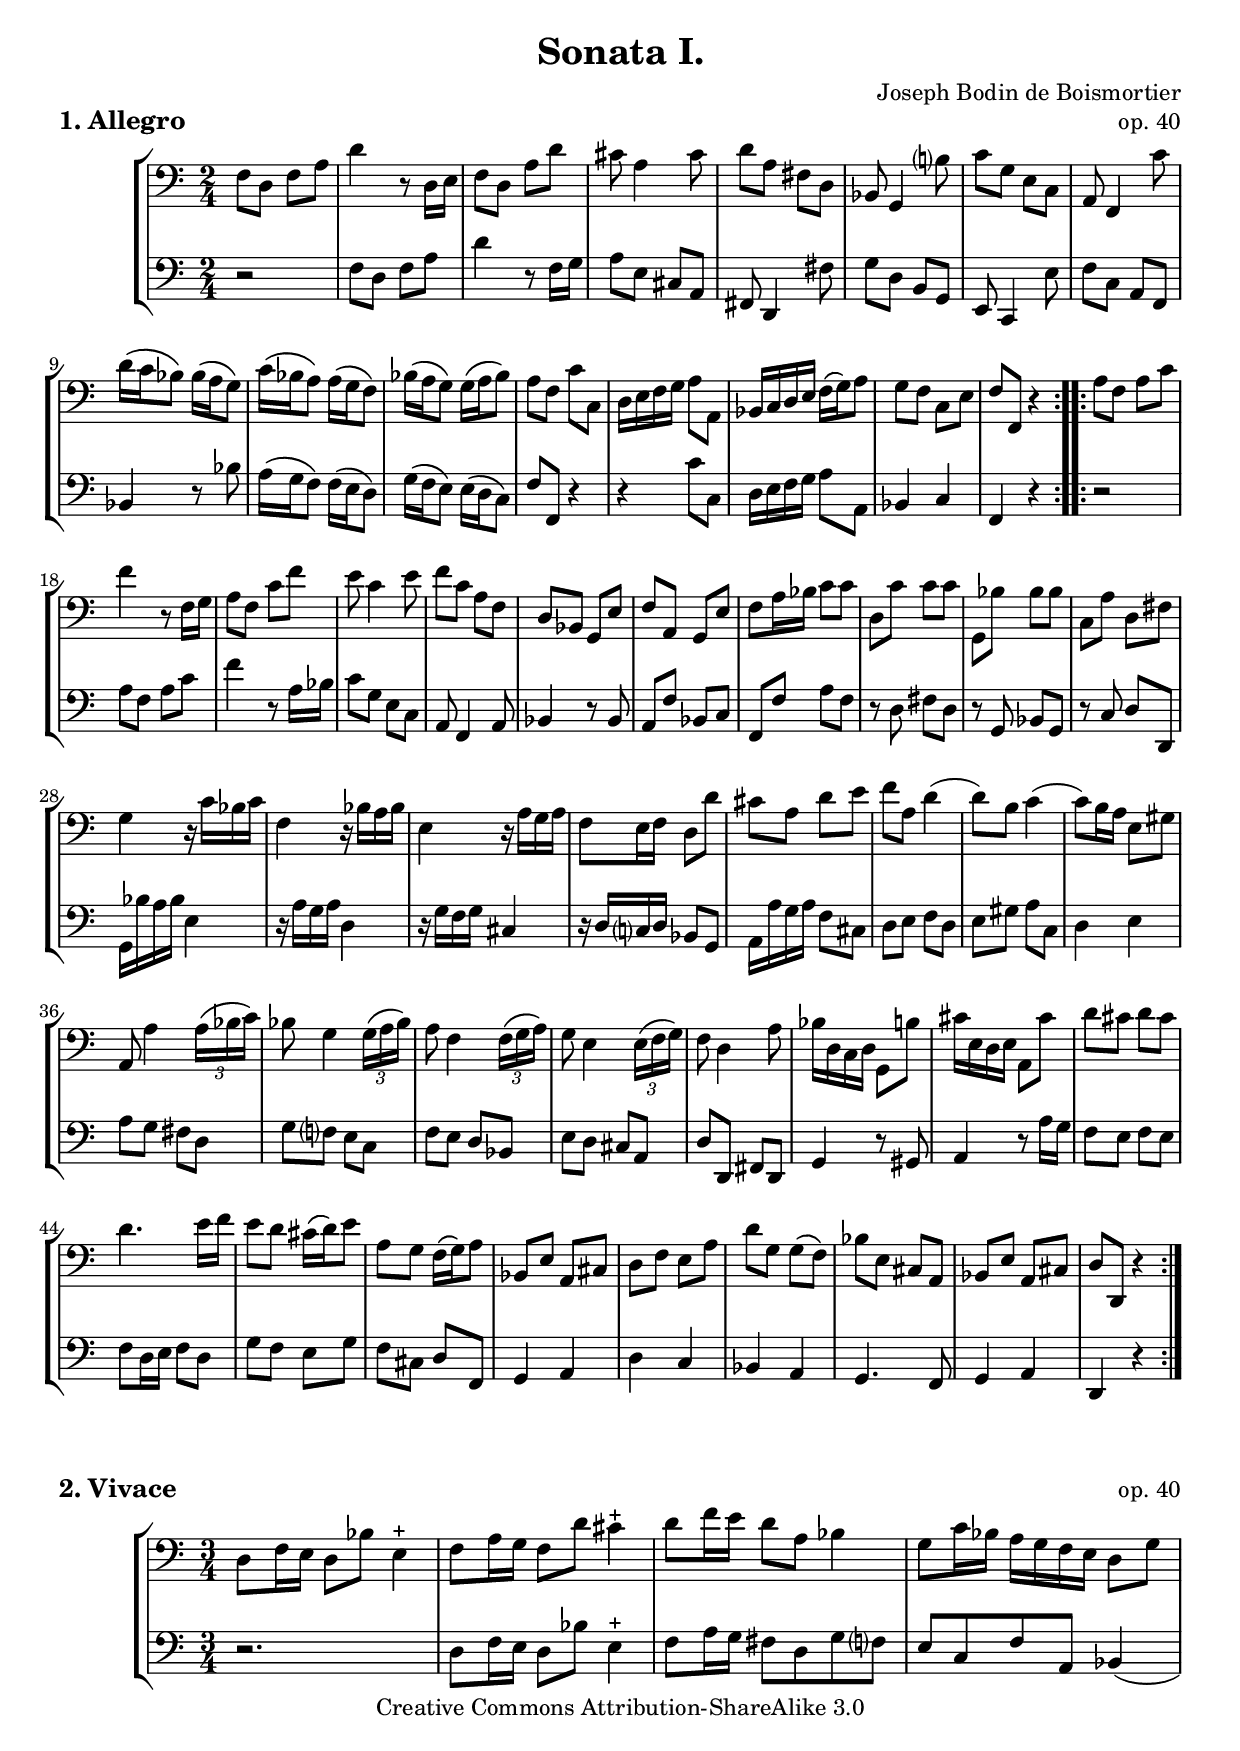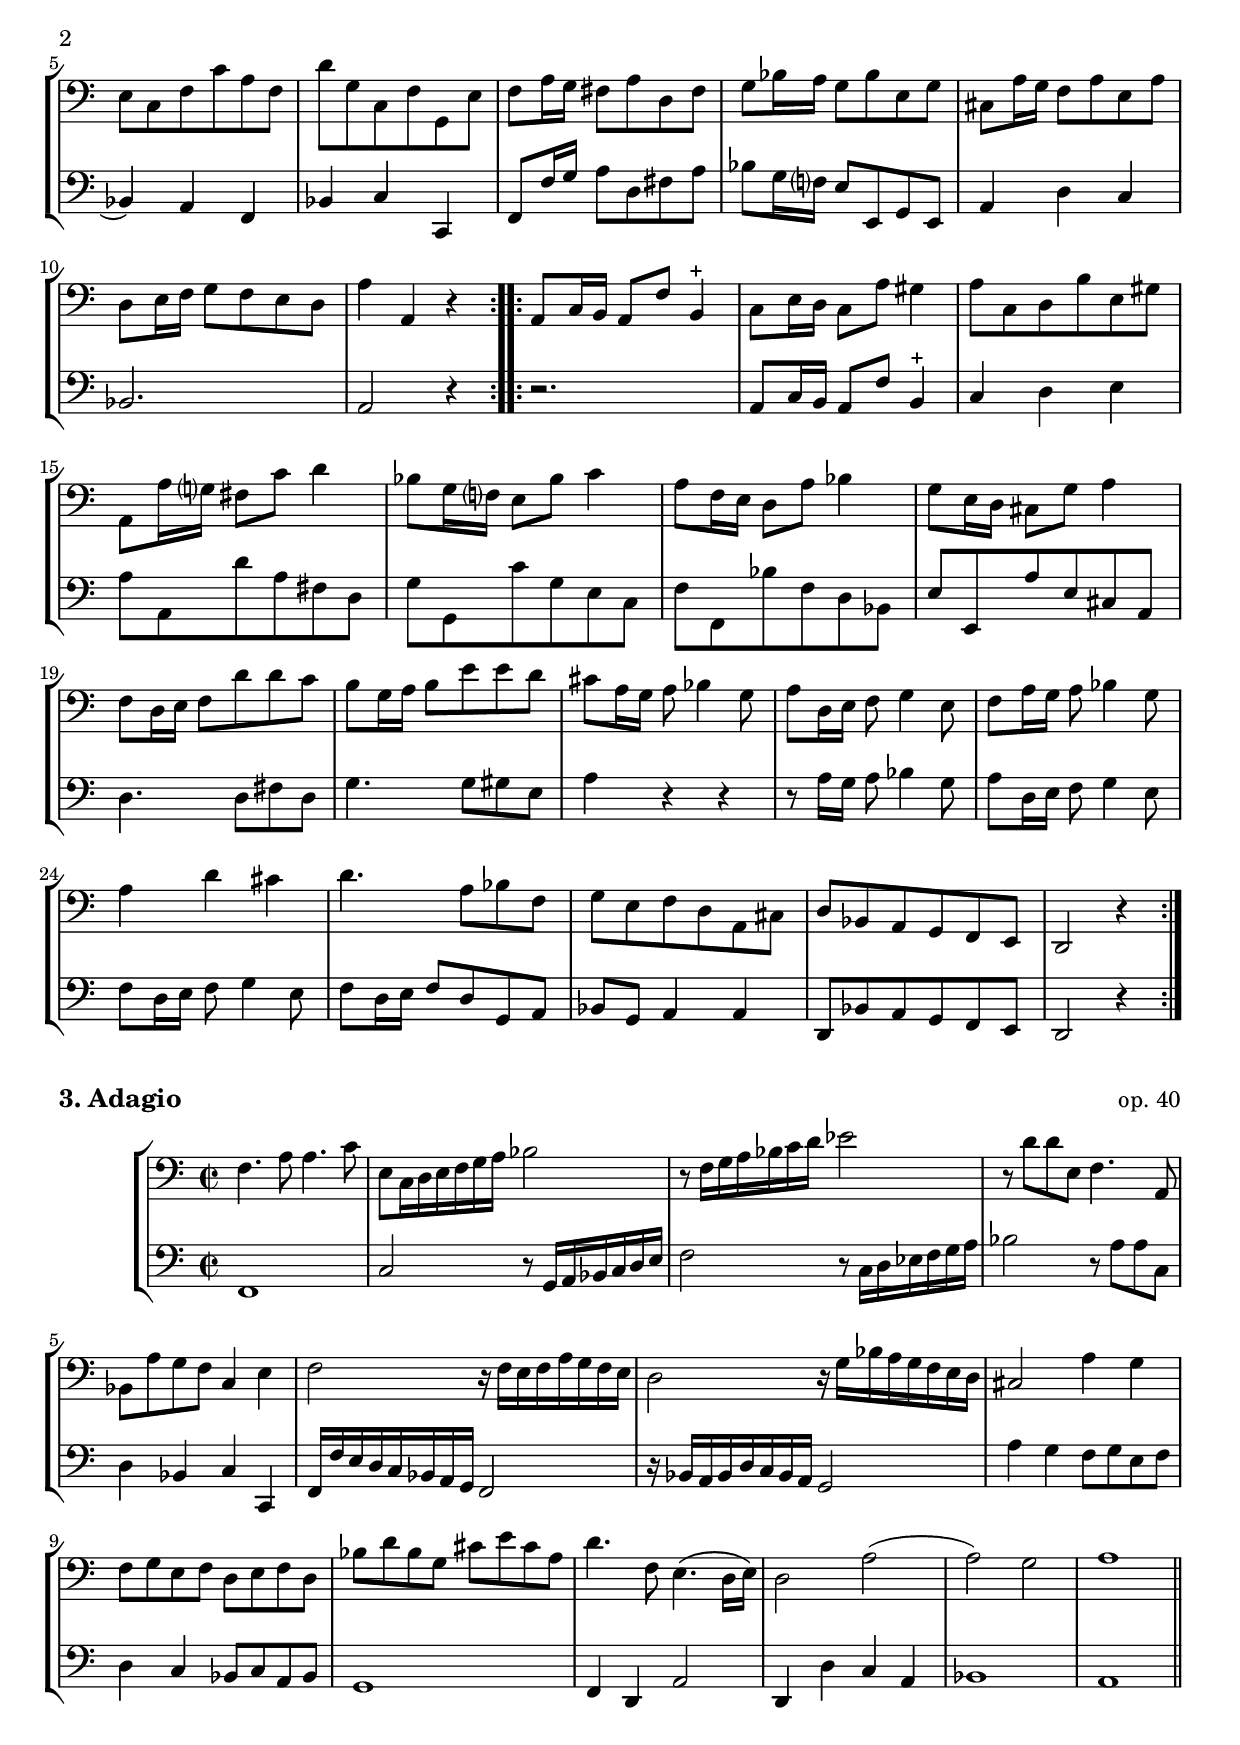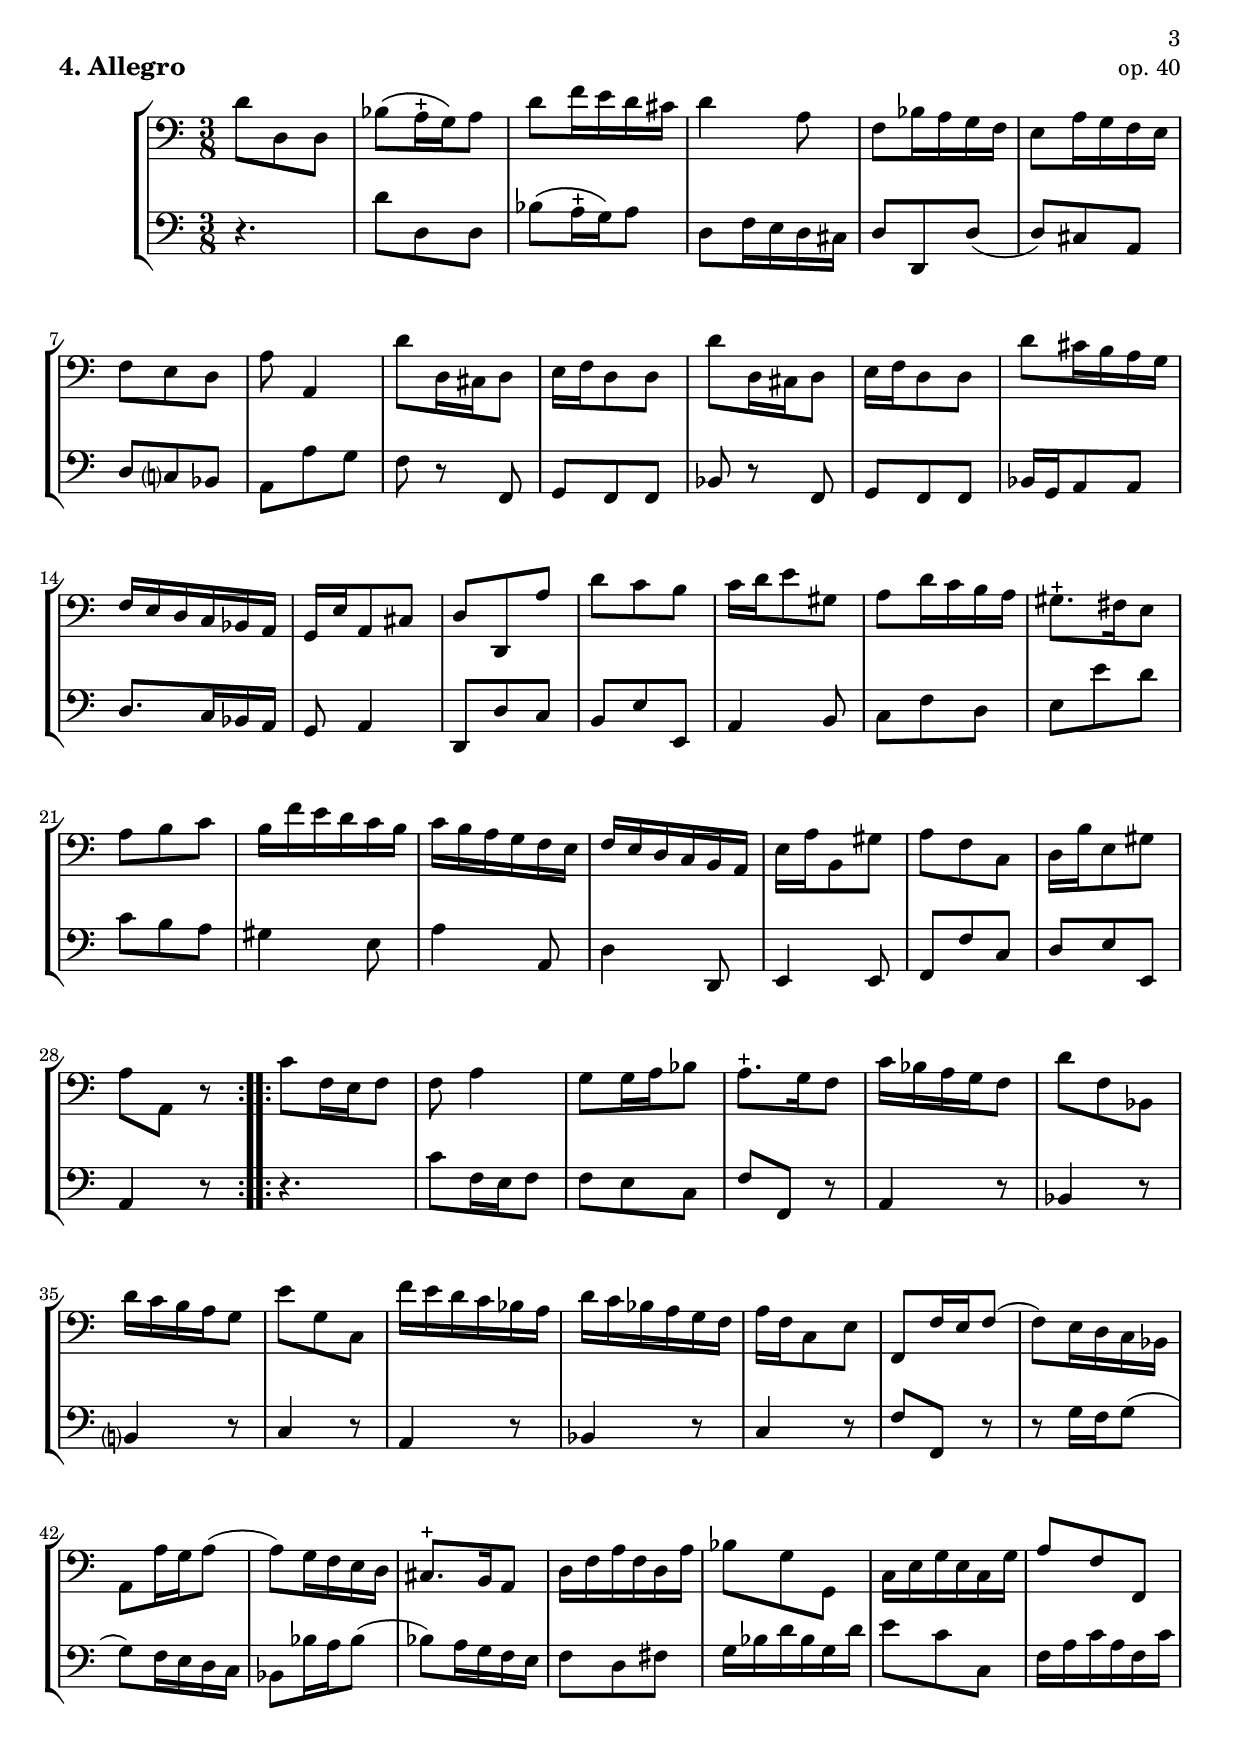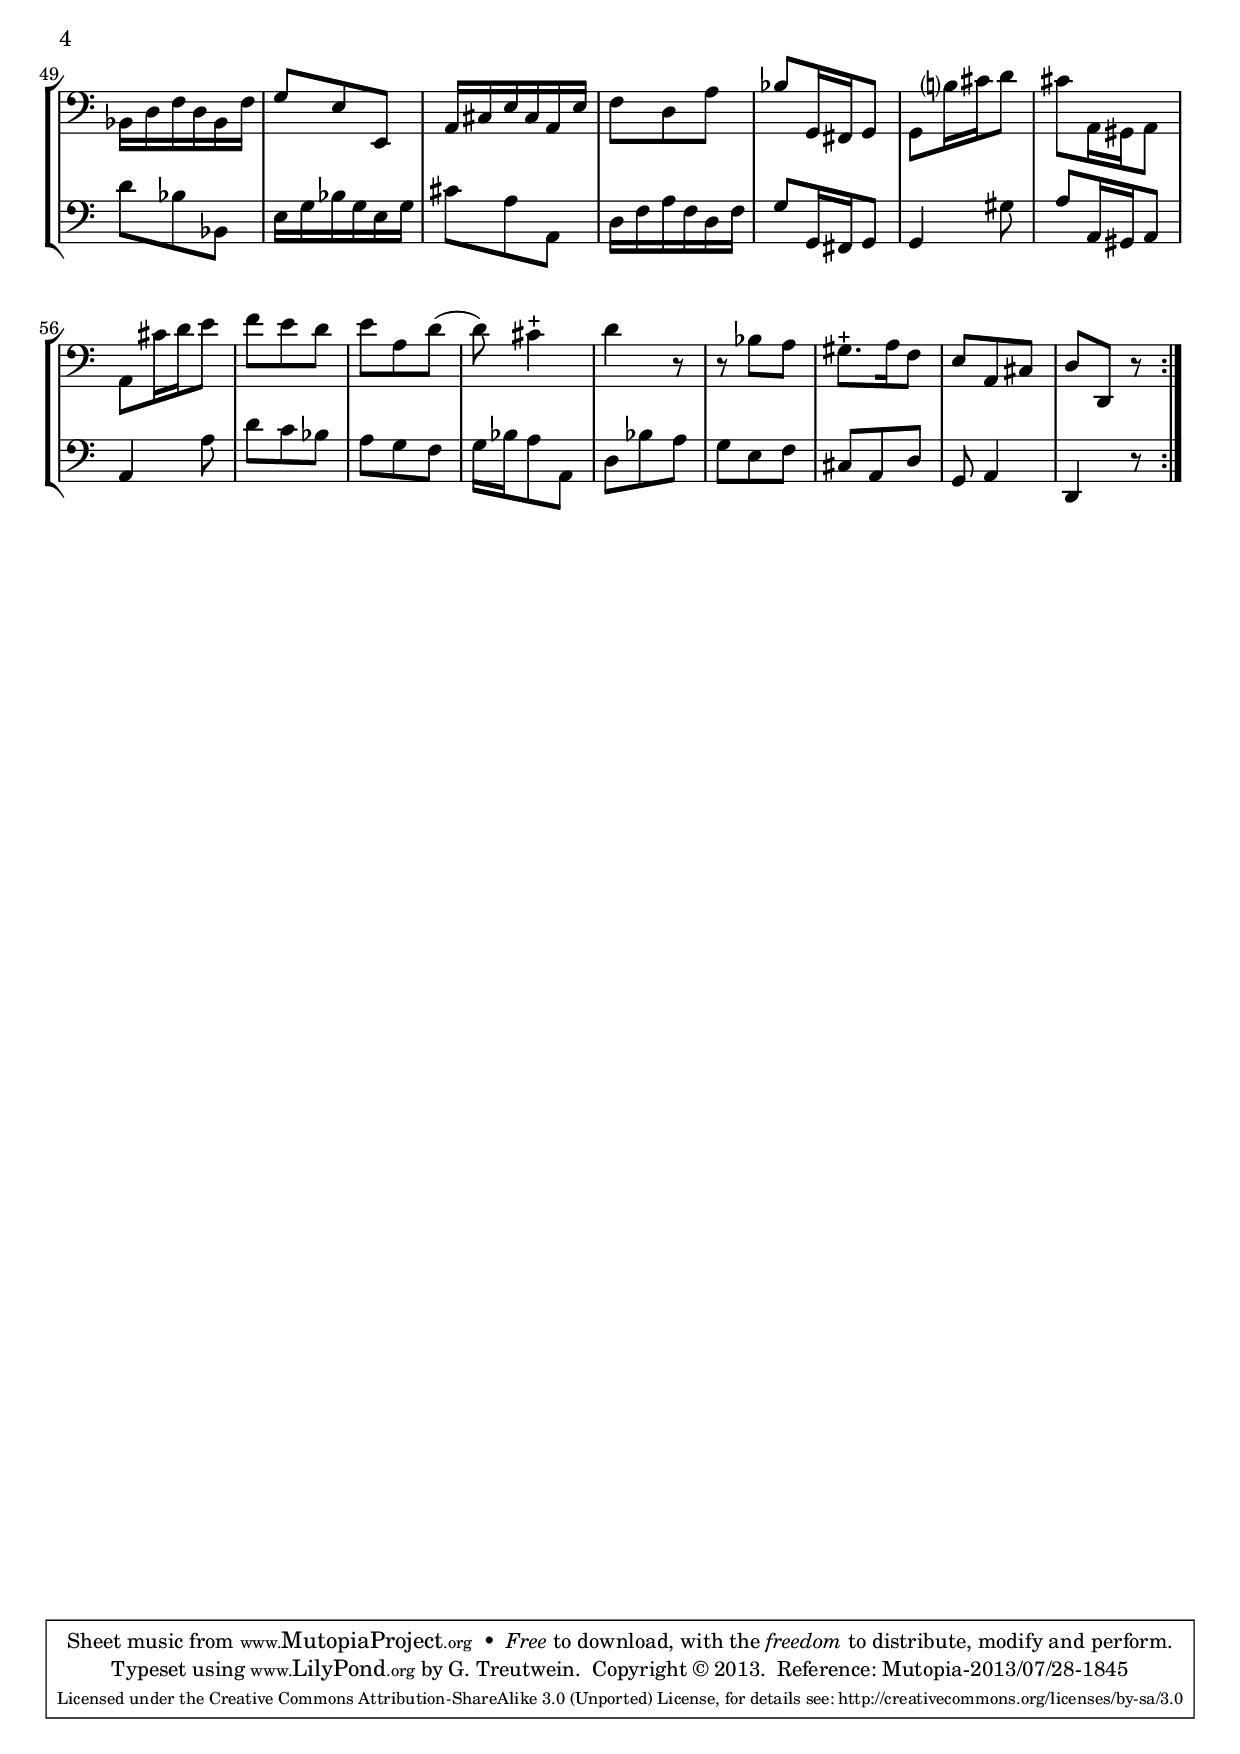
%#! /usr/local/lilypond/usr/bin/lilypond
%Lilypond Boismortier, op. 40, Sonate #1

\version "2.16.1"
\include "deutsch.ly"

\header {
  piece = "Sonata I."
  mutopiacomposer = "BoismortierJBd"
  composer = "Joseph Bodin de Boismortier"
  opus = "40"
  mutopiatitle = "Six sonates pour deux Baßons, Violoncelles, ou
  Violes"
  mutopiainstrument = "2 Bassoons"
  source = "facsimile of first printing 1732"
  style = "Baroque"
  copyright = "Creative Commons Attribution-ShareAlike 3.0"
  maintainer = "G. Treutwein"
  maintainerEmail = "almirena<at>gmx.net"
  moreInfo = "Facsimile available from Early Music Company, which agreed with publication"

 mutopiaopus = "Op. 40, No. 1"
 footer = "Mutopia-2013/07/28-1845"
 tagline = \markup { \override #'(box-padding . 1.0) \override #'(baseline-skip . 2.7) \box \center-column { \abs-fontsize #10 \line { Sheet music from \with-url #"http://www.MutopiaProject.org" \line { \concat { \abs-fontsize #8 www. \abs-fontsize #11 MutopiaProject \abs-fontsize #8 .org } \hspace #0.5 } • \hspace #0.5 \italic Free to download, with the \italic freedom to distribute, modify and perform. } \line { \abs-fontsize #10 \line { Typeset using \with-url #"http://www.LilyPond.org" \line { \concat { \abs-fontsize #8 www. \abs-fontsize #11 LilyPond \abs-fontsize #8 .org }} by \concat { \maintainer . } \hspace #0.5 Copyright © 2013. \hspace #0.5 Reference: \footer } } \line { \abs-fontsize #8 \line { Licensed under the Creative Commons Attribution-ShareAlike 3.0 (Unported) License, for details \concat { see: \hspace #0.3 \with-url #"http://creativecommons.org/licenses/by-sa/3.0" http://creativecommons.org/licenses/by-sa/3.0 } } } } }
}

\paper {
   first-page-number = 1
}


% Erster Satz -------------------------------
  fagotteinsa = \relative c {
	\repeat volta 2
	{
	 f8 d f a|
	 d4 r8 d,16 e|
	 f8 d a' d|
	 cis8 a4 cis8|
	 d8 a fis d|
	 b8 g4 h'8|
	 c8 g e c|
	 a8 f4 c''8|
	 d16\( c b8\) b16\( a g8\)
	 %Zeile 2
	 c16\( b a8\) a16\( g f8\) |
	 b16\(a g8\) g16\( a b8\)|
	 a8 f c' c,|
	 d16 e f g a8 a,|
	 b16 c d e  f\(g\) a8|
	 g8 f c e|
	 f8 f, r4 |}
	 \repeat volta 2 {
	   a'8 f a c|
	 %Zeile 3
	   f4 r8 f,16 g| 
	   a8 f c ' f|
	   e8 c4 e8|
	   f8 c a f|
	   d8 b g e'|
	   f8 a, g e'|
	   f8 a16 b c8 c|
	   d,8 c' c c|
	   g,8 b' b b|
	   c,8 a' d, fis|
	 %Zeile 4
	 g4 r16 c b c|
	 f,4 r16 b a b|
	 e,4 r16 a g a|
	 f8 e16 f d8 d'|
	 cis8 a d e|
	 f8 a, d4(|
	 d8) h c4(|
	 c8) h16 a e8 gis|
	 a,8 a'4 \times 2/3 {a16\( b c\)}|
	 %Zeile 5
	 b8 g4 \times 2/3 {g16\( a b\)}|
	 a8 f4 \times 2/3 {f16\( g a\)}|
	 g8 e4 \times 2/3 {e16\( f g\)}|
	 f8 d4 a'8|
	 b16 d, c d g,8 h'|
	 cis16 e, d e a,8 cis'|
	 d8 cis d cis|
	 d4. e16 f|
	 %Zeile 6
	  e8 d cis16\( d\) e8|
	  a,8 g  f16\( g\) a8|
	  b,8 e a, cis|
	  d8 f e a|
	  d8 g, g\( f\)|
	  b8 e, cis a|
	  b8 e a, cis|
	  d8 d, r4
	 }


  }

  fagotteinsb = \relative c {
	\repeat volta 2
	{
	  r2|
	  f8 d f a|
	  d4 r8 f,16 g|
	  a8 e cis a|
	  fis8 d4 fis'8|
	  g8 d h g|
	  e8 c4 e'8|
	  f8 c a f|
	  b4 r8 b'8|
	 %Zeile 2
	 a16\( g f8\) f16\( e d8\)|
	 g16\( f e8\) e16\( d c8\)|
	 f8 f, r4|
	 r4 c''8 c,|
	 d16 e f g a8 a,|
	 b4 c|
	 f,4 r|
   }

	 \repeat volta 2 {
	   r2
	 %Zeile 3
	 a'8 f a c|
	 f4 r8 a,16 b|
	 c8 g e c|
	 a8 f4 a8|
	 b4 r8 b| 
	 a8 f' b, c|
	 f,8 f' a f|
	 r8 d fis d|
	 r8 g, b g|
	 r8 c d d,|
	 %Zeile 4
	 g16 b' a b e,4|
	 r16 a g a d,4|
	   r16 g f g cis,4|
	   r16 d c d b8 g|
	   a16 a' g a f8 cis|
	   d8 e f d|
	   e8 gis a c,|
	   d4 e|
	   a8 g fis d|
	 %Zeile 5
	   g8 f e c|
	   f8 e d b|
	   e8 d cis a|
	   d8 d, fis d|
	   g4 r8 gis|
	   a4 r8 a'16 g|
	   f8 e f e|
	   f8 d16 e f8 d|
	 %Zeile 6
	 g8 f e g|
	 f8 cis d f,|
	 g4 a|
	 d4 c|
	 b4 a|
	 g4. f8|
	 g4 a|
	 d,4 r
	 }


  }

% Zweiter Satz -------------------------------

  fagottzweia = \relative c {
	\repeat volta 2
	{
	d8 f16 e d8 b' e,4-+|
	f8 a16 g  f8 d' cis4-+|
	d8 f16 e d8 a b4|
	g8 c16 b a g f e d8 g|
	e8 c f c' a f|
	d'8 g, c, f g, e'|
	% Zeile 2
	f8 a16 g fis8 a d, fis|
	g8 b16 a  g8 b e, g|
	cis,8 a'16 g f8 a e a |
    d,8 e16 f  g8 f e d|
    a'4 a, r
  	}
	\repeat volta 2 {
	  a8 c16 h a8 f' h,4-+|
	  c8 e16 d c8 a' gis4|
	  % Zeile 3
	  a8 c, d h' e, gis|
	  a,8 a'16 g  fis8 c' d4|
	  b8 g16 f  e8 b' c4|
	  a8 f16 e  d8 a' b4|
	  g8 e16 d  cis8 g' a4|
	  f8 d16 e  f8 d' d c|
	  h8 g16 a h8 e e d|
	  % Zeile 4
	  cis8 a16 g  a8 b4 g8|
	  a8 d,16 e  f8 g4 e8|
	  f8 a16 g a8 b4 g8|
	  a4 d cis|
	  d4. a8 b f|
	  g8 e f d a cis|
	  d8 b a g f e|
	  d2 r4|
	  }
	}

	fagottzweib = \relative c {
	  \repeat volta 2 {
		r2.|
		d8 f16 e d8 b' e,4-+|
		f8 a16 g fis8 d g f?| %letztes f original: fis|
		e8 c f a, b4(|
		b4) a f|
		b4 c c,|
	  % Zeile 2
		f8 f'16 g a8 d, fis a|
		b8 g16 f e8 e, g e|
		a4 d c|
		b2.|
		a2 r4|
		}
	  \repeat volta 2 {
		r2.|
		a8 c16 h a8 f' h,4-+|
	  % Zeile 3
		c4 d e|
		a8 a, d' a fis d|
		g8 g, c' g e c|
		f8 f, b' f d b|
		e8 e, a' e cis a|
		d4. d8 fis d|
		g4. g8 gis e|
	  % Zeile 4
		a4 r r |
		r8 a16 g a8 b4 g8|
		a8 d,16 e f8 g4 e8|
		f8 d16 e f8 g4 e8|
		f8 d16 e f8 d g, a|
		b8 g a4 a|
		d,8 b' a g f e|
		d2 r4|
	  }

	}

% Dritter Satz -------------------------------
	fagottdreia = \relative c {
	  f4. a8 a4. c8|
	  e,8 c16 d e f g a b2|
	  r8 f16 g a b c d es2|
	  r8 d d e, f4. a,8|
	  b8 a' g f c4 e|
	  f2 r16 f e f a g f e|
	  d2 r16 g b a g f e d|
	  cis2 a'4 g|
	  f8 g e f d e f d|
	  b'8 d b g cis e cis a|
	  d4. f,8 e4.\( d16 e\)|
	  d2 a'(|
	  a2) g|
	  a1|
	}
	fagottdreib = \relative c {
	  f,1|
	  c'2 r8 g16 a b c d e|
	  f2 r8 c16 d es f g a|
	  b2 r8 a a c,|
	  d4 b c c,|
	  f16 f' e d c b a g f2|
	  r16 b a b d c b a g2|
	  a'4 g f8 g e f|
	  d4 c b8 c a b|
	  g1|
	  f4 d a'2|
	  d,4 d' c a|
	  b1|
	  a1|
	}

% Vierter Satz -------------------------------
	fagottviera = \relative c' {
	  \repeat volta 2 {
	  d8 d, d|
	  b'8\( a16-+ g\) a8|
	  d8 f16 e d cis|
	  d4 a8|
	  f8 b16 a g f|
	  e8 a16 g f e|
	  f8 e d|
	  a'8 a,4|
	  d'8 d,16 cis d8|
	  e16 f d8 d|
	  d'8 d,16 cis d8|
	  %Zeile 2
	  e16 f d8 d|
	  d'8 cis16 h a g|
	  f16 e d c b a|
	  g16 e' a,8 cis|
	  d8 d, a''|
	  d8 c h|
	  c16 d e8 gis,|
	  a8 d16 c h a|
	  gis8.-+ fis16 e8 |
	  a8 h c|
	  h16 f' e d c h|
	  %Zeile 3
	  c16 h a g f e|
	  f16 e d c h a|
	  e'16 a h,8 gis'|
	  a8 f c|
	  d16 h' e,8 gis|
	  a8 a, r}
	 \repeat volta 2 {
	   c'8 f,16 e f8| f8 a4|
	   g8 g16 a b8|
	   a8.-+ g16 f8| c'16 b a g f8|
	  %Zeile 4
	   d'8 f, b,|
	   d'16 c h a g8|
	   e'8 g, c,|
	   f'16 e d c b a|
	   d16 c b a g f| 
	   a16 f c8 e|
	   f,8 f'16 e f8(|
	   f8) e16 d c b|
	   a8 a'16 g a8(|
	   a8) g16 f e d|
	  %Zeile 5
	  cis8.-+ h16 a8|
	  d16 f a f d a'|
	  b8 g g,|
	  c16 e g e c g'|
	  a8 f f,|
	  b16 d f d b f'|
	  g8 e e,|
	  a16 cis e cis a e'|
	  f8 d a'|
	  %Zeile 6
	  b8 g,16 fis g8|
	  g8 h'16 cis d8|
	  cis8 a,16 gis a8|
	  a8 cis'16 d e8|
	  f8 e d|
	  e8 a, d(|
	  d8) cis4-+|
	  d4 r8|
	  r8 b8 a|
	  gis8.-+ a16 f8|
	  e8 a, cis|
	  d8 d, r|}

	}

	fagottvierb = \relative d' {
	  \repeat volta 2 {
		r4.|
		d8 d, d|
		b'8\( a16-+ g\) a8|
		d,8 f16 e d cis|
		d8 d, d'(|
		d8) cis a|
		d8 c b|
		a8 a' g|
		f8 r f,|
		g8 f f|
		b8 r f|
		%Zeile 2
		g8 f f |
		b16 g a8 a|
		d8. c16 b a|
		g8 a4|
		d,8 d' c|
		h8 e e,|
		a4 h8|
		c8 f d|
		e8 e' d|
		c8 h a|
		gis4 e8|
		%Zeile 3
		a4 a,8|
		d4 d,8|
		e4 e8|
		f8 f' c|
		d8 e e,|
		a4 r8|}
	\repeat volta 2 {
		r4. c'8 f,16 e f8|
		f8 e c|
		f8 f, r|
		a4 r8|
		%Zeile 4
		b4 r8|
		h4 r8|
		c4 r8|
		a4 r8|
		b4 r8|
		c4 r8|
		f8 f, r|
		r8 g'16 f g8(|
		g8) f16 e d c|
		b8 b'16 a b8(|
		%Zeile 5
		b8) a16 g f e|
		f8 d fis|
		g16 b d b g d'|
		e8 c c,|
		f16 a c a f c'|
		d8 b b,|
		e16 g b g e g|
		cis8 a a,|
		d16 f a f d f|
		%Zeile 6
		g8 g,16 fis g8|
		g4 gis'8|
		a8 a,16 gis a8|
		a4 a'8|
		d8 c b|
		a8 g f|
		g16 b a8 a,|
		d8 b' a|
		g8 e f|
		cis8 a d|
		g,8 a4|
		d,4 r8}
	}
	

  global = {
   \accidentalStyle "modern-cautionary" 
	\clef bass
	\key c \major
	   \set Staff.midiInstrument = #"bassoon"
  }


\book {

  \header {
	title = "Sonata I."
	composer = "Joseph Bodin de Boismortier"
	opus = "op. 40"
  }
  % Erster Satz -------------------------------
  \score {
	  \new StaffGroup <<
		\new Staff {\global \time 2/4 \fagotteinsa }
		\new Staff {\global \time 2/4 \fagotteinsb }
	  >>
	  \header { piece = \markup \large \bold {"1. Allegro"} }
	  \midi{
	  \tempo 4 = 100
	 }
	 \layout{}
	}

  % Zweiter Satz -------------------------------
  \score {


		\new StaffGroup << 
		  \new Staff {\global \time 3/4 \fagottzweia }
		  \new Staff {\global \time 3/4 \fagottzweib }
		>>
		\header { piece = \markup \large \bold {"2. Vivace" }}
		             \midi{
	  \tempo 4 = 100
	 }
	 \layout{}
  }
  % Dritter Satz -------------------------------
  \score {


		\new StaffGroup << 
		  \new Staff {\global \time 2/2 \fagottdreia \bar "||"}
		  \new Staff {\global \time 2/2 \fagottdreib \bar "||"}
		>>
		\header { piece = \markup \large \bold {"3. Adagio" }}
		\midi{
	  \tempo 4 = 80
	 }
	 \layout{}
  }
  \pageBreak
  % Vierter Satz -------------------------------
  \score {


		\new StaffGroup << 
		  \new Staff {\global \time 3/8 \fagottviera }
		  \new Staff {\global \time 3/8 \fagottvierb }
		>>
		\header { piece = \markup \large \bold {"4. Allegro" }}
		\midi{
	  \tempo 4 = 100
	 }
	 \layout{}
  }

} % book

